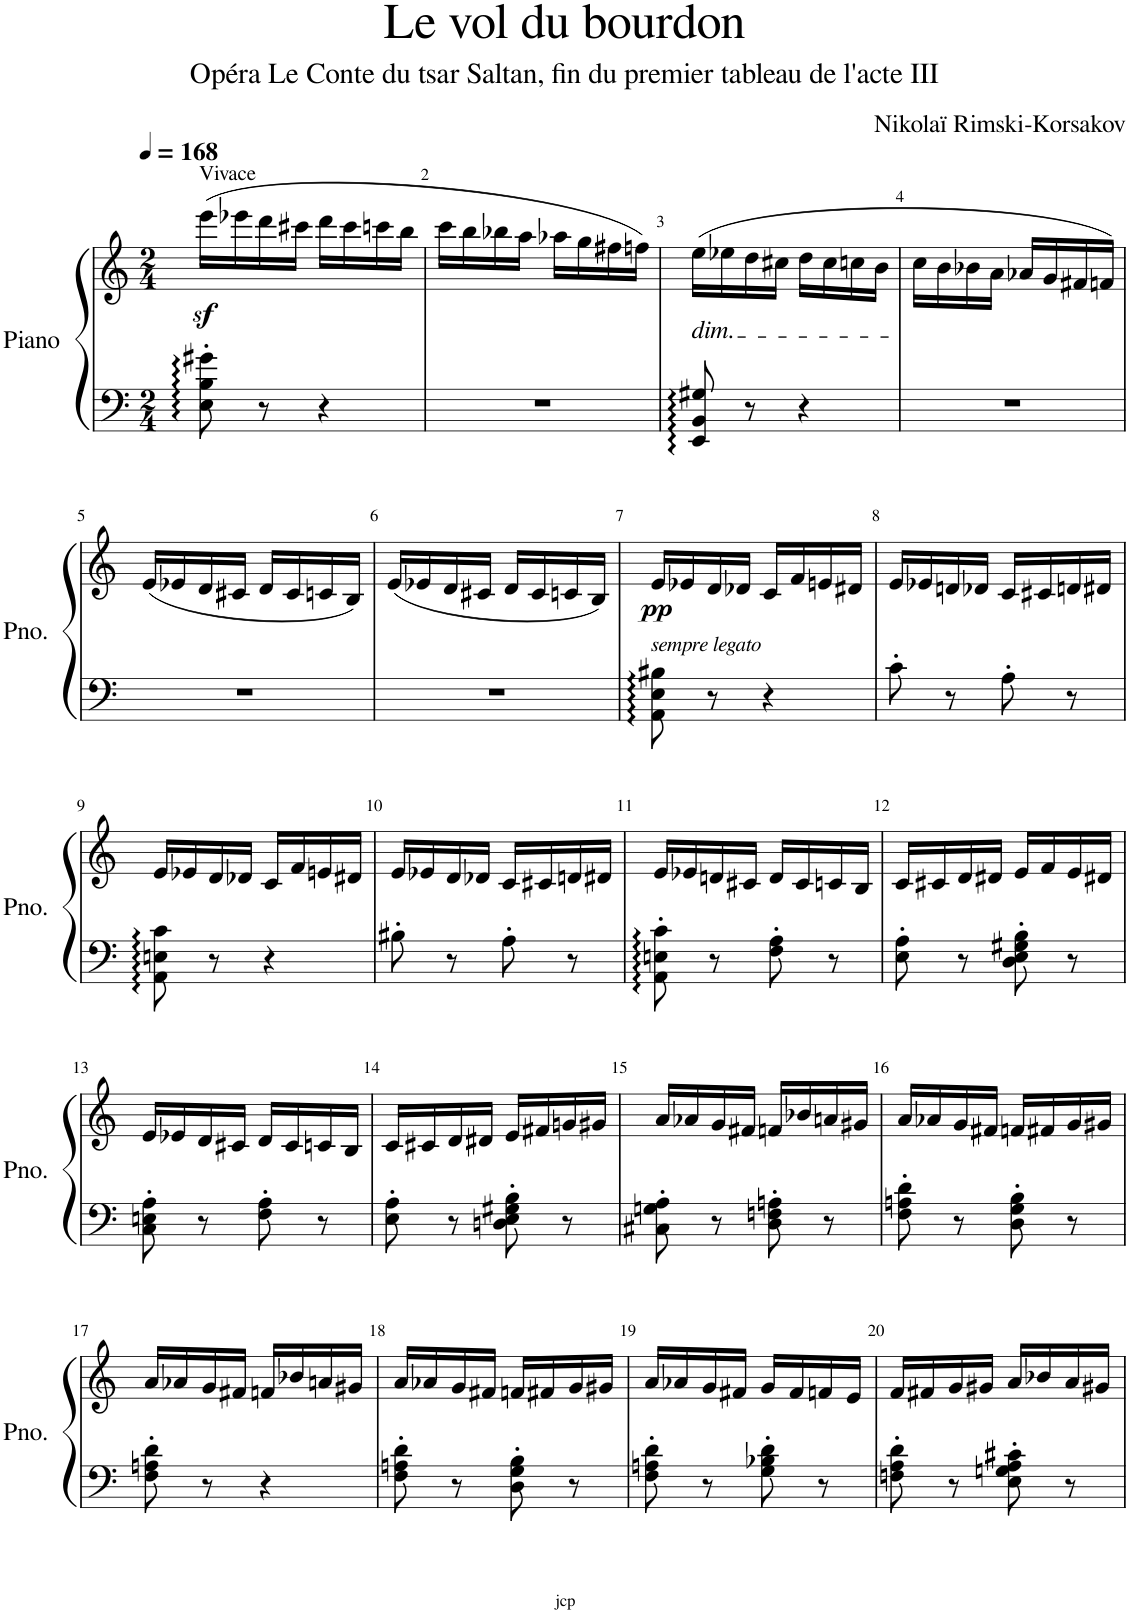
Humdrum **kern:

**kern	**kern	**dynam
*part1	*part1	*part1
*staff2	*staff1	*staff1/2
*I"Piano	*	*
*I'Pno.	*	*
*clefF4	*clefG2	*
*k[]	*k[]	*
*M2/4	*M2/4	*
*MM168	*MM168	*
=1	=1	=1
!	!LO:TX:a:t=Vivace	!
8E\' 8B\' 8g#X\'	(16eeez<\LL	.
.	16eee-X\	.
8r	16ddd\	.
.	16ccc#X\JJ	.
4r	16ddd\LL	.
.	16ccc#\	.
.	16cccn\	.
.	16bb\JJ	.
=2	=2	=2
2r	16ccc\LL	.
.	16bb\	.
.	16bb-X\	.
.	16aa\JJ	.
.	16aa-X\LL	.
.	16gg\	.
.	16ff#X\	.
.	16ffn\JJ)	.
=3	=3	=3
!	!LO:TX:b:i:t=dim.	!
8EE/ 8BB/ 8G#X/	(16ee\LL	.
.	16ee-X\	.
8r	16dd\	.
.	16cc#X\JJ	.
4r	16dd\LL	.
.	16cc#\	.
.	16ccn\	.
.	16b\JJ	.
=4	=4	=4
2r	16cc\LL	.
.	16b\	.
.	16b-X\	.
.	16a\JJ	.
.	16a-X/LL	.
.	16g/	.
.	16f#X/	.
.	16fn/JJ)	.
!!LO:LB:g=z
=5	=5	=5
2r	(16e/LL	.
.	16e-X/	.
.	16d/	.
.	16c#X/JJ	.
.	16d/LL	.
.	16c#/	.
.	16cn/	.
.	16B/JJ)	.
=6	=6	=6
2r	(16e/LL	.
.	16e-X/	.
.	16d/	.
.	16c#X/JJ	.
.	16d/LL	.
.	16c#/	.
.	16cn/	.
.	16B/JJ)	.
=7	=7	=7
!LO:TX:a:i:t=sempre legato	!	!
!	!	!LO:DY:b
8AA\ 8E\ 8B#X\	16e/LL	pp
.	16e-X/	.
8r	16d/	.
.	16d-X/JJ	.
4r	16c/LL	.
.	16f/	.
.	16en/	.
.	16d#X/JJ	.
=8	=8	=8
8c'\	16e/LL	.
.	16e-X/	.
8r	16dn/	.
.	16d-X/JJ	.
8A'\	16c/LL	.
.	16c#X/	.
8r	16dn/	.
.	16d#X/JJ	.
!!LO:LB:g=z
=9	=9	=9
8AA\ 8En\ 8c\	16e/LL	.
.	16e-X/	.
8r	16d/	.
.	16d-X/JJ	.
4r	16c/LL	.
.	16f/	.
.	16en/	.
.	16d#X/JJ	.
=10	=10	=10
8B#X'\	16e/LL	.
.	16e-X/	.
8r	16d/	.
.	16d-X/JJ	.
8A'\	16c/LL	.
.	16c#X/	.
8r	16dn/	.
.	16d#X/JJ	.
=11	=11	=11
8AA\' 8En\' 8c\'	16e/LL	.
.	16e-X/	.
8r	16dn/	.
.	16c#X/JJ	.
8F\' 8A\'	16d/LL	.
.	16c#/	.
8r	16cn/	.
.	16B/JJ	.
=12	=12	=12
8E\' 8A\'	16c/LL	.
.	16c#X/	.
8r	16d/	.
.	16d#X/JJ	.
8D\' 8E\' 8G#X\' 8B\'	16e/LL	.
.	16f/	.
8r	16e/	.
.	16d#X/JJ	.
!!LO:LB:g=z
=13	=13	=13
8C\' 8En\' 8A\'	16e/LL	.
.	16e-X/	.
8r	16d/	.
.	16c#X/JJ	.
8F\' 8A\'	16d/LL	.
.	16c#/	.
8r	16cn/	.
.	16B/JJ	.
=14	=14	=14
8E\' 8A\'	16c/LL	.
.	16c#X/	.
8r	16d/	.
.	16d#X/JJ	.
8Dn\' 8E\' 8G#X\' 8B\'	16e/LL	.
.	16f#X/	.
8r	16gn/	.
.	16g#X/JJ	.
=15	=15	=15
8C#X\' 8Gn\' 8A\'	16a/LL	.
.	16a-X/	.
8r	16g/	.
.	16f#X/JJ	.
8D\' 8Fn\' 8An\'	16fn/LL	.
.	16b-X/	.
8r	16an/	.
.	16g#X/JJ	.
=16	=16	=16
8F\' 8An\' 8d\'	16a/LL	.
.	16a-X/	.
8r	16g/	.
.	16f#X/JJ	.
8D\' 8G\' 8B\'	16fn/LL	.
.	16f#X/	.
8r	16g/	.
.	16g#X/JJ	.
!!LO:LB:g=z
=17	=17	=17
8F\' 8An\' 8d\'	16a/LL	.
.	16a-X/	.
8r	16g/	.
.	16f#X/JJ	.
4r	16fn/LL	.
.	16b-X/	.
.	16an/	.
.	16g#X/JJ	.
=18	=18	=18
8F\' 8An\' 8d\'	16a/LL	.
.	16a-X/	.
8r	16g/	.
.	16f#X/JJ	.
8D\' 8G\' 8B\'	16fn/LL	.
.	16f#X/	.
8r	16g/	.
.	16g#X/JJ	.
=19	=19	=19
8F\' 8An\' 8d\'	16a/LL	.
.	16a-X/	.
8r	16g/	.
.	16f#X/JJ	.
8G\' 8B-X\' 8d\'	16g/LL	.
.	16f#/	.
8r	16fn/	.
.	16e/JJ	.
=20	=20	=20
8Fn\' 8A\' 8d\'	16f/LL	.
.	16f#X/	.
8r	16g/	.
.	16g#X/JJ	.
8E\' 8Gn\' 8A\' 8c#X\'	16a/LL	.
.	16b-X/	.
8r	16a/	.
.	16g#X/JJ	.
=	=	=
*-	*-	*-
